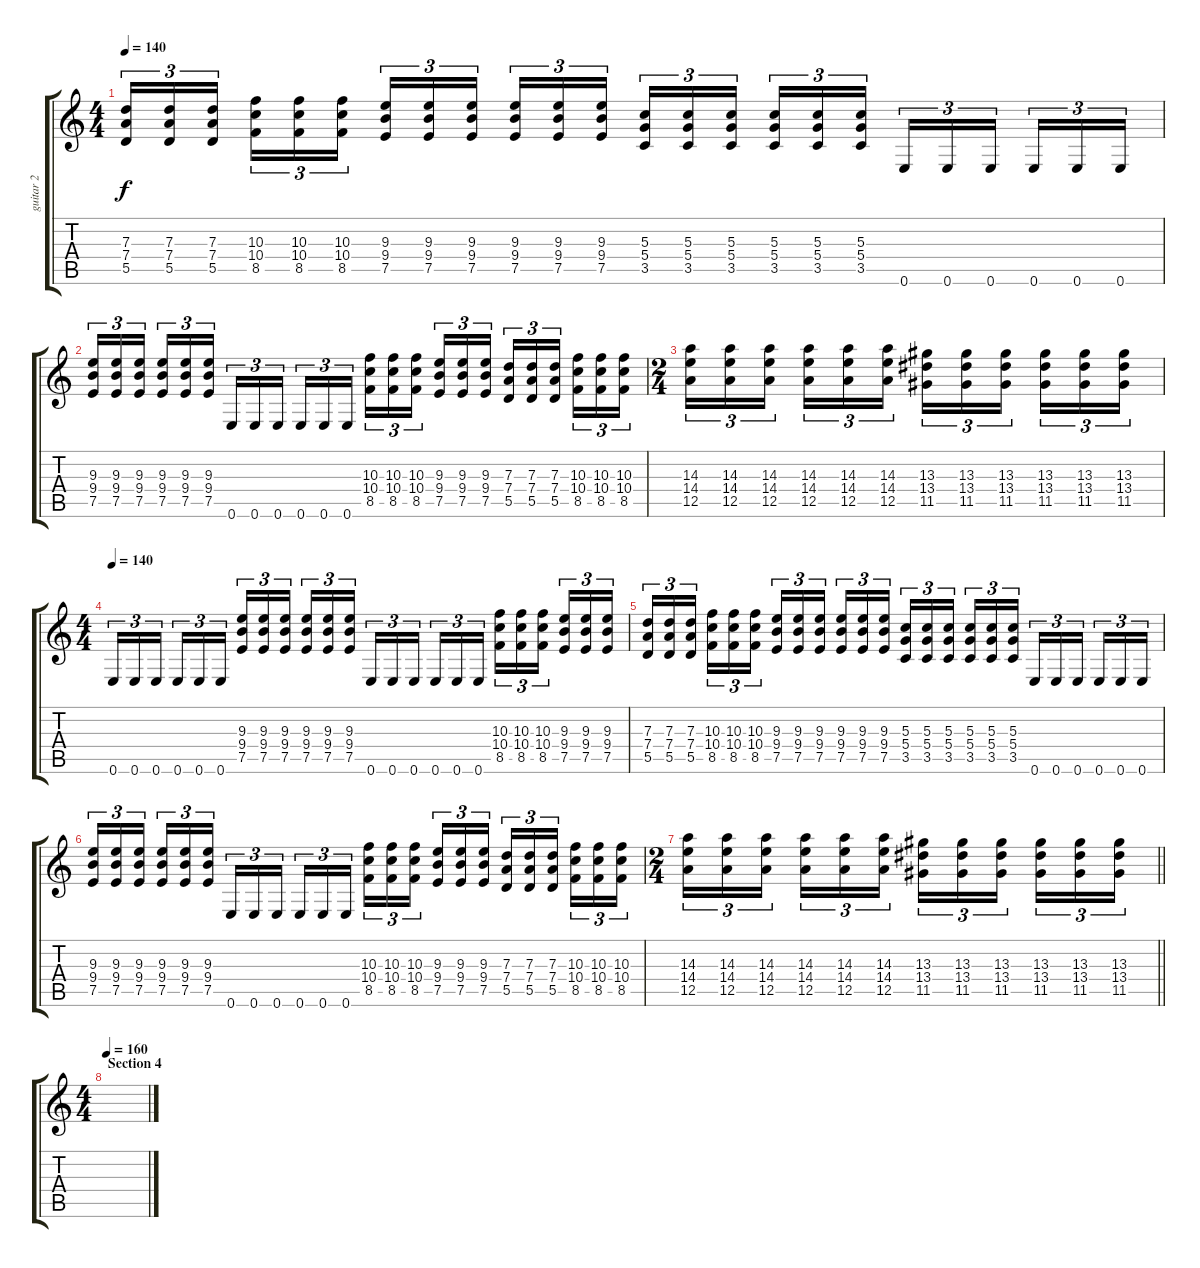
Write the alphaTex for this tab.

\track ("guitar 2" "guitar 2") {instrument distortionguitar}
\staff {score tabs}
\tuning (E4 B3 G3 D3 A2 E2) {hide}
\ts (4 4)
\tempo 140
\clef g2
\ks c
(7.3 7.4 5.5).16{tu (3 2) dy f} (7.3 7.4 5.5).16{tu (3 2)} (7.3 7.4 5.5).16{tu (3 2)} (10.3 10.4 8.5).16{tu (3 2)} (10.3 10.4 8.5).16{tu (3 2)} (10.3 10.4 8.5).16{tu (3 2)} (9.3 9.4 7.5).16{tu (3 2)} (9.3 9.4 7.5).16{tu (3 2)} (9.3 9.4 7.5).16{tu (3 2)} (9.3 9.4 7.5).16{tu (3 2)} (9.3 9.4 7.5).16{tu (3 2)} (9.3 9.4 7.5).16{tu (3 2)} (5.3 5.4 3.5).16{tu (3 2)} (5.3 5.4 3.5).16{tu (3 2)} (5.3 5.4 3.5).16{tu (3 2)} (5.3 5.4 3.5).16{tu (3 2)} (5.3 5.4 3.5).16{tu (3 2)} (5.3 5.4 3.5).16{tu (3 2)} 0.6.16{tu (3 2)} 0.6.16{tu (3 2)} 0.6.16{tu (3 2)} 0.6.16{tu (3 2)} 0.6.16{tu (3 2)} 0.6.16{tu (3 2)} |
(9.3 9.4 7.5).16{tu (3 2)} (9.3 9.4 7.5).16{tu (3 2)} (9.3 9.4 7.5).16{tu (3 2)} (9.3 9.4 7.5).16{tu (3 2)} (9.3 9.4 7.5).16{tu (3 2)} (9.3 9.4 7.5).16{tu (3 2)} 0.6.16{tu (3 2)} 0.6.16{tu (3 2)} 0.6.16{tu (3 2)} 0.6.16{tu (3 2)} 0.6.16{tu (3 2)} 0.6.16{tu (3 2)} (10.3 10.4 8.5).16{tu (3 2)} (10.3 10.4 8.5).16{tu (3 2)} (10.3 10.4 8.5).16{tu (3 2)} (9.3 9.4 7.5).16{tu (3 2)} (9.3 9.4 7.5).16{tu (3 2)} (9.3 9.4 7.5).16{tu (3 2)} (7.3 7.4 5.5).16{tu (3 2)} (7.3 7.4 5.5).16{tu (3 2)} (7.3 7.4 5.5).16{tu (3 2)} (10.3 10.4 8.5).16{tu (3 2)} (10.3 10.4 8.5).16{tu (3 2)} (10.3 10.4 8.5).16{tu (3 2)} |
\ts (2 4)
(14.3 14.4 12.5).16{tu (3 2)} (14.3 14.4 12.5).16{tu (3 2)} (14.3 14.4 12.5).16{tu (3 2)} (14.3 14.4 12.5).16{tu (3 2)} (14.3 14.4 12.5).16{tu (3 2)} (14.3 14.4 12.5).16{tu (3 2)} (13.3 13.4 11.5).16{tu (3 2)} (13.3 13.4 11.5).16{tu (3 2)} (13.3 13.4 11.5).16{tu (3 2)} (13.3 13.4 11.5).16{tu (3 2)} (13.3 13.4 11.5).16{tu (3 2)} (13.3 13.4 11.5).16{tu (3 2)} |
\ts (4 4)
\tempo 140
0.6.16{tu (3 2)} 0.6.16{tu (3 2)} 0.6.16{tu (3 2)} 0.6.16{tu (3 2)} 0.6.16{tu (3 2)} 0.6.16{tu (3 2)} (9.3 9.4 7.5).16{tu (3 2)} (9.3 9.4 7.5).16{tu (3 2)} (9.3 9.4 7.5).16{tu (3 2)} (9.3 9.4 7.5).16{tu (3 2)} (9.3 9.4 7.5).16{tu (3 2)} (9.3 9.4 7.5).16{tu (3 2)} 0.6.16{tu (3 2)} 0.6.16{tu (3 2)} 0.6.16{tu (3 2)} 0.6.16{tu (3 2)} 0.6.16{tu (3 2)} 0.6.16{tu (3 2)} (10.3 10.4 8.5).16{tu (3 2)} (10.3 10.4 8.5).16{tu (3 2)} (10.3 10.4 8.5).16{tu (3 2)} (9.3 9.4 7.5).16{tu (3 2)} (9.3 9.4 7.5).16{tu (3 2)} (9.3 9.4 7.5).16{tu (3 2)} |
(7.3 7.4 5.5).16{tu (3 2)} (7.3 7.4 5.5).16{tu (3 2)} (7.3 7.4 5.5).16{tu (3 2)} (10.3 10.4 8.5).16{tu (3 2)} (10.3 10.4 8.5).16{tu (3 2)} (10.3 10.4 8.5).16{tu (3 2)} (9.3 9.4 7.5).16{tu (3 2)} (9.3 9.4 7.5).16{tu (3 2)} (9.3 9.4 7.5).16{tu (3 2)} (9.3 9.4 7.5).16{tu (3 2)} (9.3 9.4 7.5).16{tu (3 2)} (9.3 9.4 7.5).16{tu (3 2)} (5.3 5.4 3.5).16{tu (3 2)} (5.3 5.4 3.5).16{tu (3 2)} (5.3 5.4 3.5).16{tu (3 2)} (5.3 5.4 3.5).16{tu (3 2)} (5.3 5.4 3.5).16{tu (3 2)} (5.3 5.4 3.5).16{tu (3 2)} 0.6.16{tu (3 2)} 0.6.16{tu (3 2)} 0.6.16{tu (3 2)} 0.6.16{tu (3 2)} 0.6.16{tu (3 2)} 0.6.16{tu (3 2)} |
(9.3 9.4 7.5).16{tu (3 2)} (9.3 9.4 7.5).16{tu (3 2)} (9.3 9.4 7.5).16{tu (3 2)} (9.3 9.4 7.5).16{tu (3 2)} (9.3 9.4 7.5).16{tu (3 2)} (9.3 9.4 7.5).16{tu (3 2)} 0.6.16{tu (3 2)} 0.6.16{tu (3 2)} 0.6.16{tu (3 2)} 0.6.16{tu (3 2)} 0.6.16{tu (3 2)} 0.6.16{tu (3 2)} (10.3 10.4 8.5).16{tu (3 2)} (10.3 10.4 8.5).16{tu (3 2)} (10.3 10.4 8.5).16{tu (3 2)} (9.3 9.4 7.5).16{tu (3 2)} (9.3 9.4 7.5).16{tu (3 2)} (9.3 9.4 7.5).16{tu (3 2)} (7.3 7.4 5.5).16{tu (3 2)} (7.3 7.4 5.5).16{tu (3 2)} (7.3 7.4 5.5).16{tu (3 2)} (10.3 10.4 8.5).16{tu (3 2)} (10.3 10.4 8.5).16{tu (3 2)} (10.3 10.4 8.5).16{tu (3 2)} |
\ts (2 4)
\barLineRight lightlight
(14.3 14.4 12.5).16{tu (3 2)} (14.3 14.4 12.5).16{tu (3 2)} (14.3 14.4 12.5).16{tu (3 2)} (14.3 14.4 12.5).16{tu (3 2)} (14.3 14.4 12.5).16{tu (3 2)} (14.3 14.4 12.5).16{tu (3 2)} (13.3 13.4 11.5).16{tu (3 2)} (13.3 13.4 11.5).16{tu (3 2)} (13.3 13.4 11.5).16{tu (3 2)} (13.3 13.4 11.5).16{tu (3 2)} (13.3 13.4 11.5).16{tu (3 2)} (13.3 13.4 11.5).16{tu (3 2)} |
\ts (4 4)
\section ("" "Section 4")
\tempo 160
